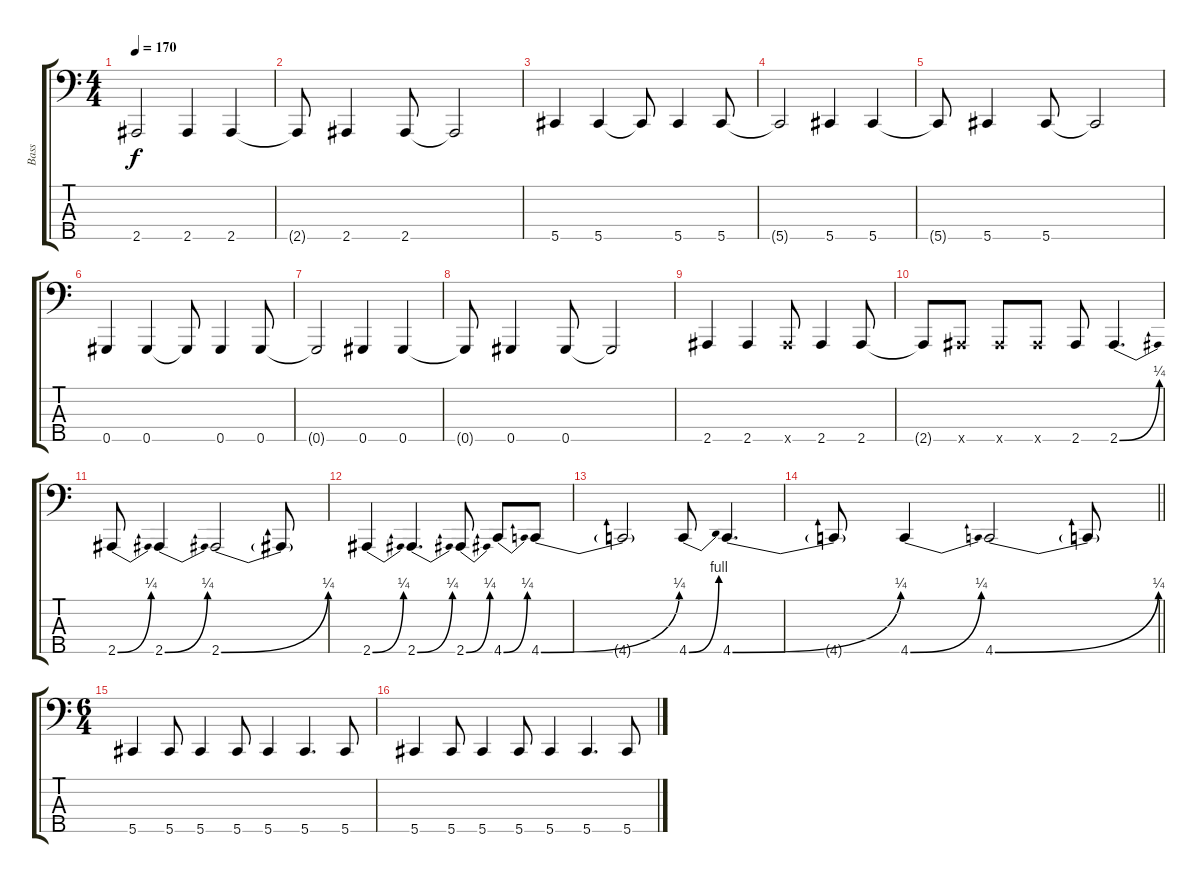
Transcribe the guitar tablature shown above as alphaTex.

\track ("Bass" "Bass") {instrument electricbasspick}
\staff {score tabs}
\tuning (Gb2 Db2 Ab1 Eb1 Ab0) {hide}
\ts (4 4)
\tempo 170
\clef f4
\ks c
2.5{t}.2{dy f} 2.5.4 2.5.4 |
2.5{t}.8 2.5.4 2.5.8 2.5{t}.2 |
5.5.4 5.5.4 5.5{t}.8 5.5.4 5.5.8 |
5.5{t}.2 5.5.4 5.5.4 |
5.5{t}.8 5.5.4 5.5.8 5.5{t}.2 |
0.5.4 0.5.4 0.5{t}.8 0.5.4 0.5.8 |
0.5{t}.2 0.5.4 0.5.4 |
0.5{t}.8 0.5.4 0.5.8 0.5{t}.2 |
2.5.4 2.5.4 2.5{x}.8 2.5.4 2.5.8 |
2.5{t}.8 2.5{x}.8 2.5{x}.8 2.5{x}.8 2.5.8 2.5{be (bend 0 0 60 1)}.4{d} |
2.5{be (bend 0 0 60 1)}.8 2.5{be (bend 0 0 60 1)}.4 2.5{be (bend 0 0 60 1)}.2 2.5{t}.8 |
2.5{be (bend 0 0 60 1)}.4 2.5{be (bend 0 0 60 1)}.4{d} 2.5{be (bend 0 0 60 1)}.8 4.5{be (bend 0 0 60 1)}.8 4.5{be (bend 0 0 60 1)}.8 |
4.5{t}.2 4.5{be (bend 0 0 60 4)}.8 4.5{be (bend 0 0 60 1)}.4{d} |
\barLineRight lightlight
4.5{t}.8 4.5{be (bend 0 0 60 1)}.4 4.5{be (bend 0 0 60 1)}.2 4.5{t}.8 |
\ts (6 4)
\section ("" "")
5.5.4 5.5.8 5.5.4 5.5.8 5.5.4 5.5.4{d} 5.5.8 |
5.5.4 5.5.8 5.5.4 5.5.8 5.5.4 5.5.4{d} 5.5.8
